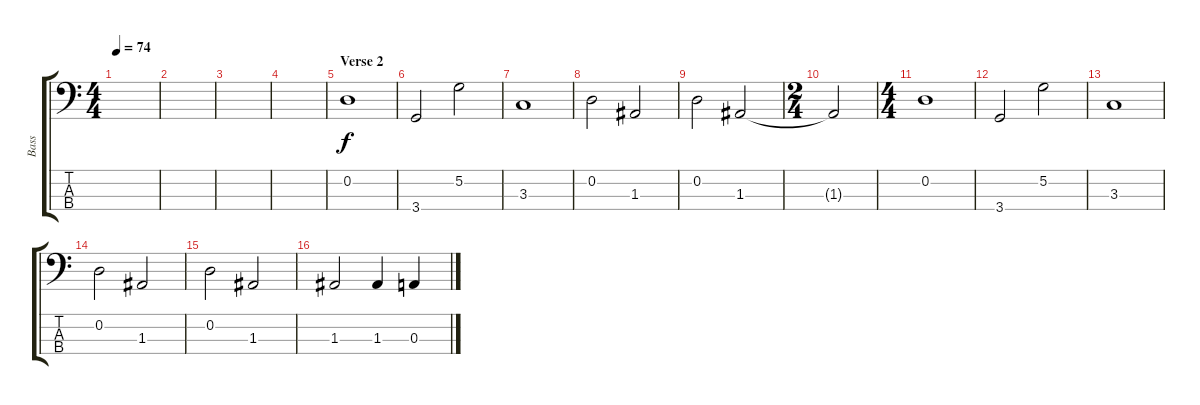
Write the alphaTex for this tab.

\track ("Bass" "Bass") {instrument electricbassfinger}
\staff {score tabs}
\tuning (G2 D2 A1 E1) {hide}
\ts (4 4)
\tempo 74
\clef f4
\ks c
|
|
|
|
\section ("" "Verse 2")
0.2.1 |
3.4.2 5.2.2 |
3.3.1 |
0.2.2 1.3.2 |
0.2.2 1.3.2 |
\ts (2 4)
1.3{t}.2 |
\ts (4 4)
0.2.1 |
3.4.2 5.2.2 |
3.3.1 |
0.2.2 1.3.2 |
0.2.2 1.3.2 |
1.3.2 1.3.4 0.3.4
